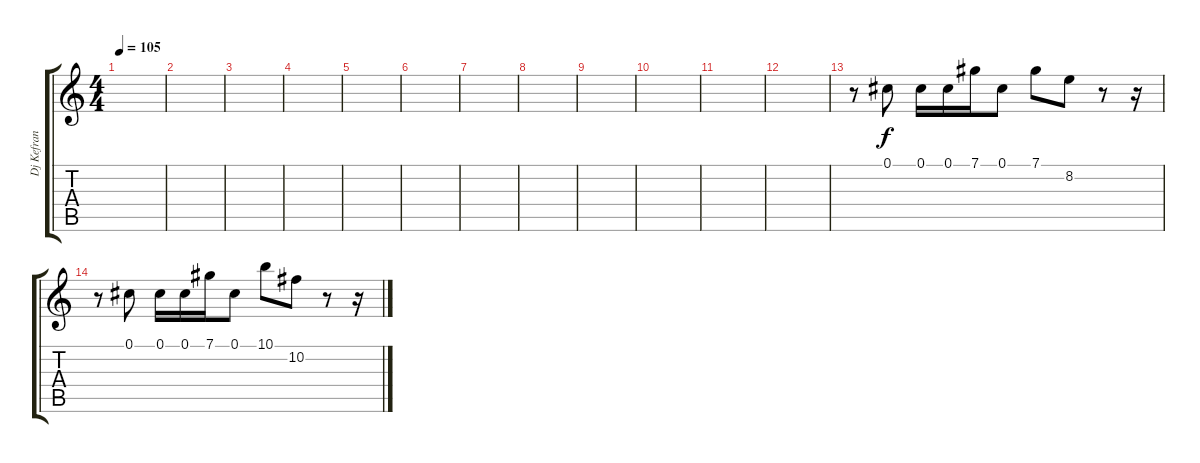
\track ("Dj Kefran (Raisonnance)" "Dj Kefran ") {instrument electricguitarclean}
\staff {score tabs}
\tuning (Db4 Ab3 E3 B2 Gb2 B1) {hide}
\ts (4 4)
\tempo 105
\clef g2
\ks c
|
|
|
|
|
|
|
|
|
|
|
|
r.8 0.1.8 0.1.16 0.1.16 7.1.16 0.1.8 7.1.8 8.2.8 r.8 r.16 |
r.8 0.1.8 0.1.16 0.1.16 7.1.16 0.1.8 10.1.8 10.2.8 r.8 r.16
